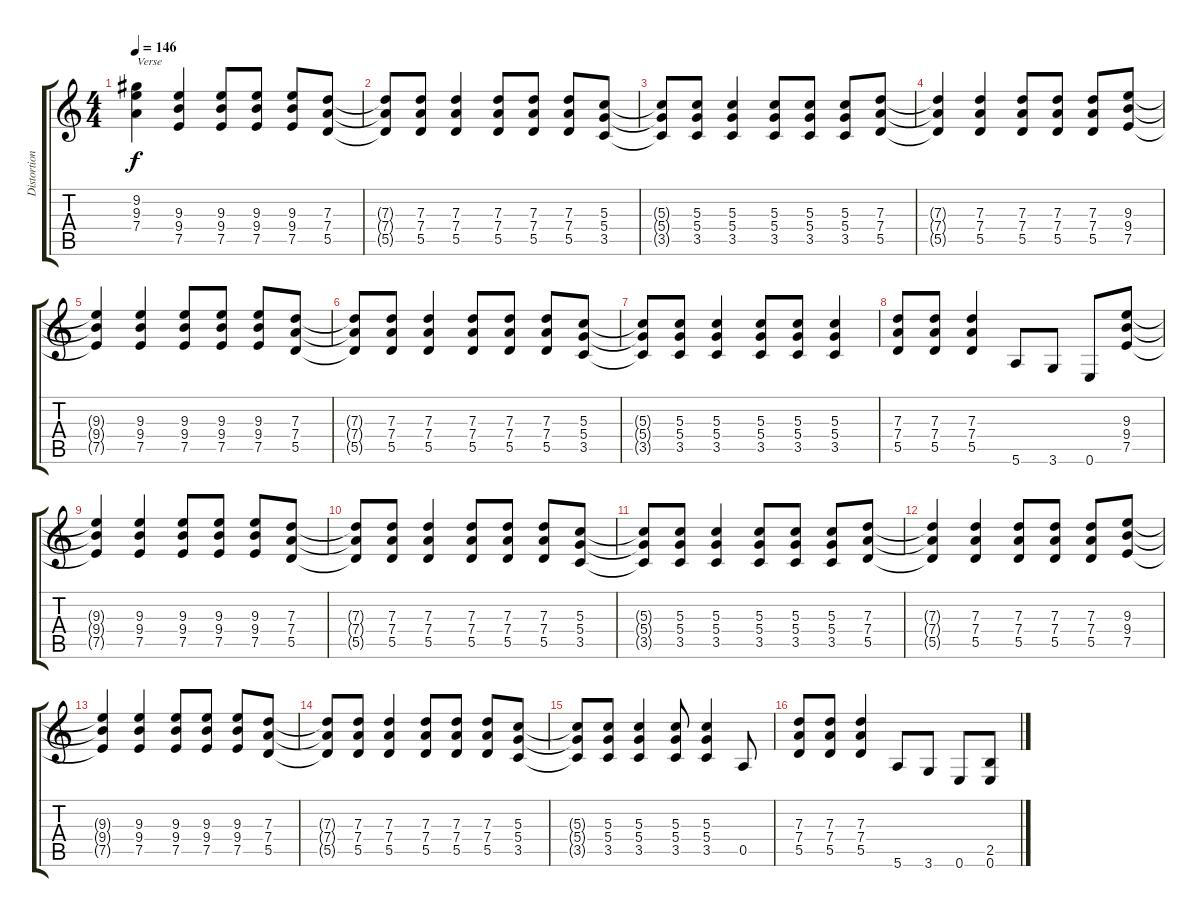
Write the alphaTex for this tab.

\track ("Distortion Guitar" "Distortion") {instrument distortionguitar}
\staff {score tabs}
\tuning (E4 B3 G3 D3 A2 E2) {hide}
\ts (4 4)
\tempo 146
\clef g2
\ks c
(9.2{t} 9.3{t} 7.4{t}).4{txt "Verse" dy f} (9.3 9.4 7.5).4 (9.3 9.4 7.5).8 (9.3 9.4 7.5).8 (9.3 9.4 7.5).8 (7.3 7.4 5.5).8 |
(7.3{t} 7.4{t} 5.5{t}).8 (7.3 7.4 5.5).8 (7.3 7.4 5.5).4 (7.3 7.4 5.5).8 (7.3 7.4 5.5).8 (7.3 7.4 5.5).8 (5.3 5.4 3.5).8 |
(5.3{t} 5.4{t} 3.5{t}).8 (5.3 5.4 3.5).8 (5.3 5.4 3.5).4 (5.3 5.4 3.5).8 (5.3 5.4 3.5).8 (5.3 5.4 3.5).8 (7.3 7.4 5.5).8 |
(7.3{t} 7.4{t} 5.5{t}).4 (7.3 7.4 5.5).4 (7.3 7.4 5.5).8 (7.3 7.4 5.5).8 (7.3 7.4 5.5).8 (9.3 9.4 7.5).8 |
(9.3{t} 9.4{t} 7.5{t}).4 (9.3 9.4 7.5).4 (9.3 9.4 7.5).8 (9.3 9.4 7.5).8 (9.3 9.4 7.5).8 (7.3 7.4 5.5).8 |
(7.3{t} 7.4{t} 5.5{t}).8 (7.3 7.4 5.5).8 (7.3 7.4 5.5).4 (7.3 7.4 5.5).8 (7.3 7.4 5.5).8 (7.3 7.4 5.5).8 (5.3 5.4 3.5).8 |
(5.3{t} 5.4{t} 3.5{t}).8 (5.3 5.4 3.5).8 (5.3 5.4 3.5).4 (5.3 5.4 3.5).8 (5.3 5.4 3.5).8 (5.3 5.4 3.5).4 |
(7.3 7.4 5.5).8 (7.3 7.4 5.5).8 (7.3 7.4 5.5).4 5.6.8 3.6.8 0.6.8 (9.3 9.4 7.5).8 |
(9.3{t} 9.4{t} 7.5{t}).4 (9.3 9.4 7.5).4 (9.3 9.4 7.5).8 (9.3 9.4 7.5).8 (9.3 9.4 7.5).8 (7.3 7.4 5.5).8 |
(7.3{t} 7.4{t} 5.5{t}).8 (7.3 7.4 5.5).8 (7.3 7.4 5.5).4 (7.3 7.4 5.5).8 (7.3 7.4 5.5).8 (7.3 7.4 5.5).8 (5.3 5.4 3.5).8 |
(5.3{t} 5.4{t} 3.5{t}).8 (5.3 5.4 3.5).8 (5.3 5.4 3.5).4 (5.3 5.4 3.5).8 (5.3 5.4 3.5).8 (5.3 5.4 3.5).8 (7.3 7.4 5.5).8 |
(7.3{t} 7.4{t} 5.5{t}).4 (7.3 7.4 5.5).4 (7.3 7.4 5.5).8 (7.3 7.4 5.5).8 (7.3 7.4 5.5).8 (9.3 9.4 7.5).8 |
(9.3{t} 9.4{t} 7.5{t}).4 (9.3 9.4 7.5).4 (9.3 9.4 7.5).8 (9.3 9.4 7.5).8 (9.3 9.4 7.5).8 (7.3 7.4 5.5).8 |
(7.3{t} 7.4{t} 5.5{t}).8 (7.3 7.4 5.5).8 (7.3 7.4 5.5).4 (7.3 7.4 5.5).8 (7.3 7.4 5.5).8 (7.3 7.4 5.5).8 (5.3 5.4 3.5).8 |
(5.3{t} 5.4{t} 3.5{t}).8 (5.3 5.4 3.5).8 (5.3 5.4 3.5).4 (5.3 5.4 3.5).8 (5.3 5.4 3.5).4 0.5.8 |
(7.3 7.4 5.5).8 (7.3 7.4 5.5).8 (7.3 7.4 5.5).4 5.6.8 3.6.8 0.6.8 (2.5 0.6).8
